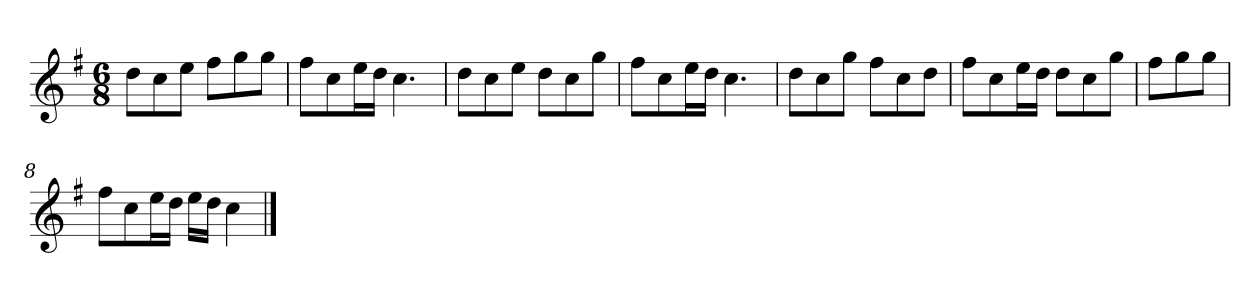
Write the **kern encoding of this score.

**kern
*part1
*staff1
*clefG2
*k[f#]
*M6/8
=
8dd\L
8cc\
8ee\J
8ff#\L
8gg\
8gg\J
=2
8ff#\L
8cc\
16ee\L
16dd\JJ
4.cc
=3
8dd\L
8cc\
8ee\J
8dd\L
8cc\
8gg\J
=4
8ff#\L
8cc\
16ee\L
16dd\JJ
4.cc
=5y
8dd\L
8cc\
8gg\J
8ff#\L
8cc\
8dd\J
=6
8ff#\L
8cc\
16ee\L
16dd\JJ
8dd\L
8cc\
8gg\J
=7y
8ff#\L
8gg\
8gg\J
=8
8ff#\L
8cc\
16ee\L
16dd\JJ
16ee\LL
16dd\JJ
4cc
==
*-
